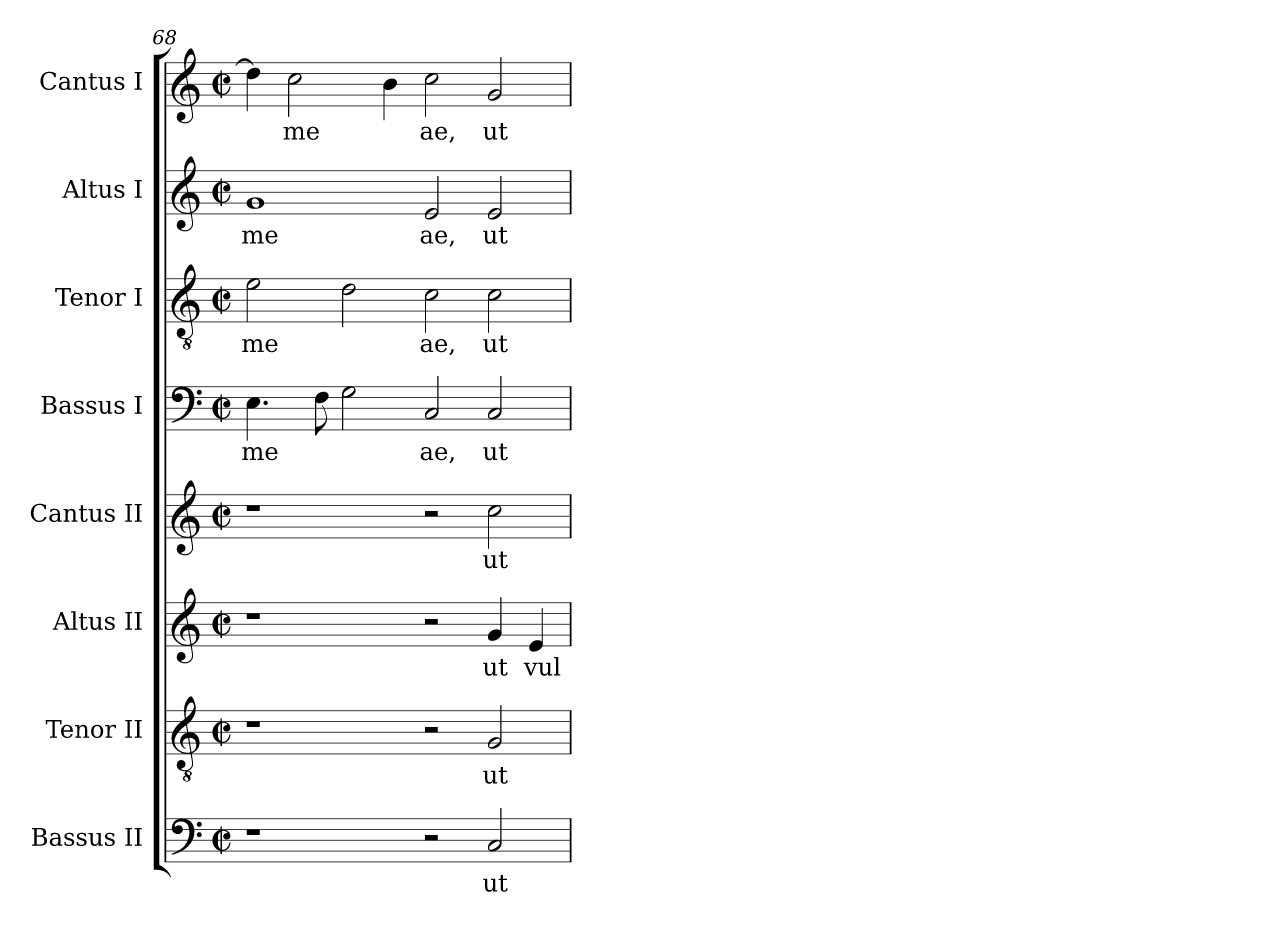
**kern	**text	**kern	**text	**kern	**text	**kern	**text	**kern	**text	**kern	**text	**kern	**text	**kern	**text
*part8	*part8	*part7	*part7	*part6	*part6	*part5	*part5	*part4	*part4	*part3	*part3	*part2	*part2	*part1	*part1
*staff8	*staff8	*staff7	*staff7	*staff6	*staff6	*staff5	*staff5	*staff4	*staff4	*staff3	*staff3	*staff2	*staff2	*staff1	*staff1
*I"Bassus II	*	*I"Tenor II	*	*I"Altus II	*	*I"Cantus II	*	*I"Bassus I	*	*I"Tenor I	*	*I"Altus I	*	*I"Cantus I	*
*clefF4	*	*clefGv2	*	*clefG2	*	*clefG2	*	*clefF4	*	*clefGv2	*	*clefG2	*	*clefG2	*
*M2/2	*	*M2/2	*	*M2/2	*	*M2/2	*	*M2/2	*	*M2/2	*	*M2/2	*	*M2/2	*
*met(c|)	*	*met(c|)	*	*met(c|)	*	*met(c|)	*	*met(c|)	*	*met(c|)	*	*met(c|)	*	*met(c|)	*
=68	=68	=68	=68	=68	=68	=68	=68	=68	=68	=68	=68	=68	=68	=68	=68
!	!	!	!	!	!	!	!	!	!LO:LY:b	!	!LO:LY:b	!	!LO:LY:b:cj	!	!
1r	.	1r	.	1r	.	1r	.	4.E\	me	2e\	me	1g	me	4dd\]	.
!	!	!	!	!	!	!	!	!	!	!	!	!	!	!	!LO:LY:b
.	.	.	.	.	.	.	.	.	.	.	.	.	.	2cc\	me
.	.	.	.	.	.	.	.	8F\	.	.	.	.	.	.	.
.	.	.	.	.	.	.	.	2G\	.	2d\	.	.	.	.	.
.	.	.	.	.	.	.	.	.	.	.	.	.	.	4b\	.
!	!	!	!	!	!	!	!	!	!LO:LY:b:cj	!	!LO:LY:b:cj	!	!LO:LY:b:cj	!	!LO:LY:b:cj
2r	.	2r	.	2r	.	2r	.	2C/	ae,	2c\	ae,	2e/	ae,	2cc\	ae,
!	!LO:LY:b:cj	!	!LO:LY:b:cj	!	!LO:LY:b:cj	!	!LO:LY:b:cj	!	!LO:LY:b:cj	!	!LO:LY:b:cj	!	!LO:LY:b:cj	!	!LO:LY:b:cj
2C/	ut	2G/	ut	4g/	ut	2cc\	ut	2C/	ut	2c\	ut	2e/	ut	2g/	ut
!	!	!	!	!	!LO:LY:b	!	!	!	!	!	!	!	!	!	!
.	.	.	.	4e/	vul-	.	.	.	.	.	.	.	.	.	.
=	=	=	=	=	=	=	=	=	=	=	=	=	=	=	=
*-	*-	*-	*-	*-	*-	*-	*-	*-	*-	*-	*-	*-	*-	*-	*-
